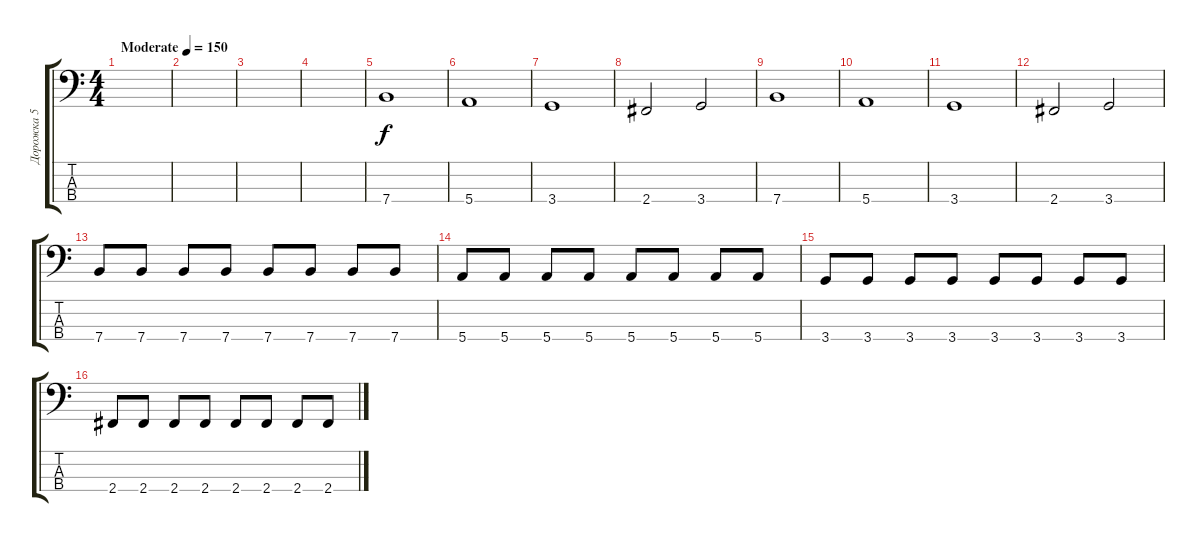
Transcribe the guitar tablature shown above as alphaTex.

\track ("Дорожка 5" "Дорожка 5") {instrument electricbassfinger}
\staff {score tabs}
\tuning (G2 D2 A1 E1) {hide}
\ts (4 4)
\tempo (150 "Moderate")
\clef f4
\ks c
|
|
|
|
7.4.1 |
5.4.1 |
3.4.1 |
2.4.2 3.4.2 |
7.4.1 |
5.4.1 |
3.4.1 |
2.4.2 3.4.2 |
7.4.8 7.4.8 7.4.8 7.4.8 7.4.8 7.4.8 7.4.8 7.4.8 |
5.4.8 5.4.8 5.4.8 5.4.8 5.4.8 5.4.8 5.4.8 5.4.8 |
3.4.8 3.4.8 3.4.8 3.4.8 3.4.8 3.4.8 3.4.8 3.4.8 |
2.4.8 2.4.8 2.4.8 2.4.8 2.4.8 2.4.8 2.4.8 2.4.8
